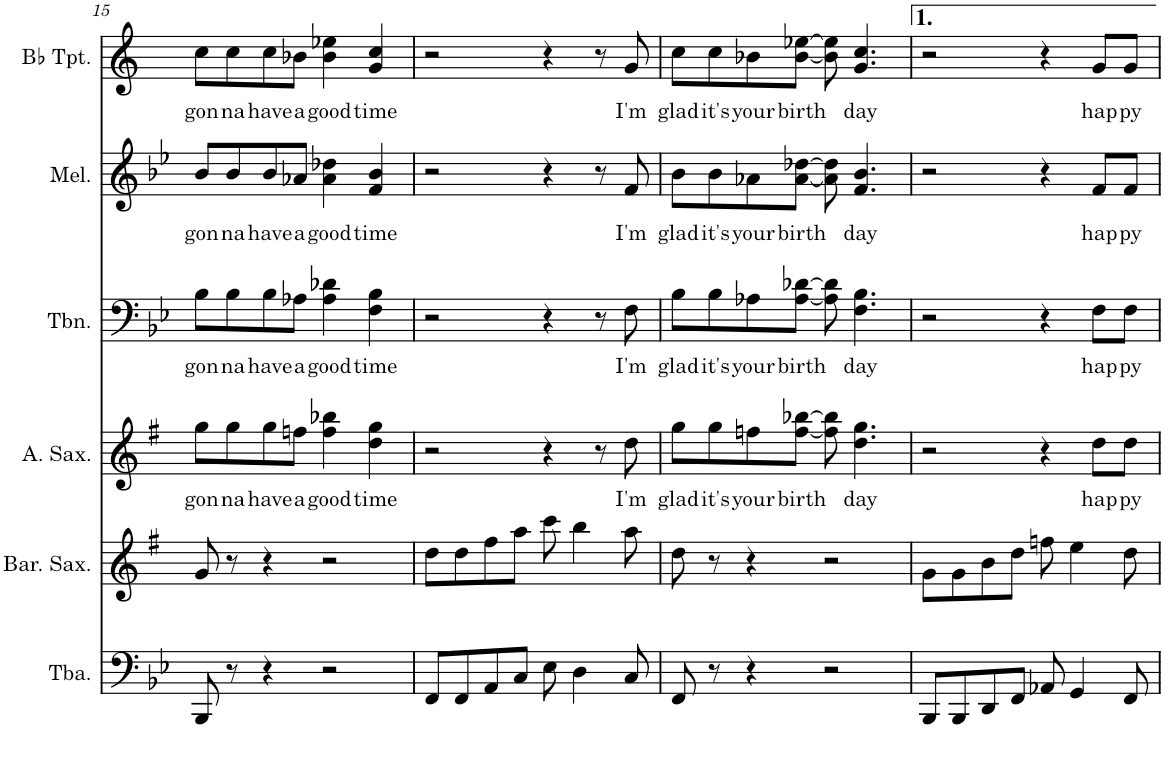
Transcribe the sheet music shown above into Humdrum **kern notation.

**kern	**kern	**kern	**text	**kern	**text	**kern	**text	**kern	**text
*part6	*part5	*part4	*part4	*part3	*part3	*part2	*part2	*part1	*part1
*staff6	*staff5	*staff4	*staff4	*staff3	*staff3	*staff2	*staff2	*staff1	*staff1
*I"Tuba	*I"Baritone Saxophone	*I"Alto Saxophone	*	*I"Trombone	*	*I"Melodica	*	*I"Bb Trumpet	*
*I'Tba.	*I'Bar. Sax.	*I'A. Sax.	*	*I'Tbn.	*	*I'Mel.	*	*I'Bb Tpt.	*
!!LO:PB:g=z
*clefF4	*clefG2	*clefG2	*	*clefF4	*	*clefG2	*	*clefG2	*
*	*Trd12c21	*Trd5c9	*	*	*	*	*	*Trd1c2	*
*k[b-e-]	*k[f#]	*k[f#]	*	*k[b-e-]	*	*k[b-e-]	*	*k[]	*
*M4/4	*M4/4	*M4/4	*	*M4/4	*	*M4/4	*	*M4/4	*
=15	=15	=15	=15	=15	=15	=15	=15	=15	=15
!	!	!	!LO:LY:b	!	!LO:LY:b	!	!LO:LY:b	!	!LO:LY:b
8BBB-/	8g/	8gg\L	gon	8B-\L	gon	8b-/L	gon	8cc\L	gon
!	!	!	!LO:LY:b	!	!LO:LY:b	!	!LO:LY:b	!	!LO:LY:b
8r	8r	8gg\	na	8B-\	na	8b-/	na	8cc\	na
!	!	!	!LO:LY:b	!	!LO:LY:b	!	!LO:LY:b	!	!LO:LY:b
4r	4r	8gg\	have	8B-\	have	8b-/	have	8cc\	have
!	!	!	!LO:LY:b	!	!LO:LY:b	!	!LO:LY:b	!	!LO:LY:b
.	.	8ffn\J	a	8A-X\J	a	8a-X/J	a	8b-X\J	a
!	!	!	!LO:LY:b	!	!LO:LY:b	!	!LO:LY:b	!	!LO:LY:b
2r	2r	4ff\ 4bb-X\	good	4A-\ 4d-X\	good	4a-\ 4dd-X\	good	4b-\ 4ee-X\	good
!	!	!	!LO:LY:b	!	!LO:LY:b	!	!LO:LY:b	!	!LO:LY:b
.	.	4dd\ 4gg\	time	4F\ 4B-\	time	4f/ 4b-/	time	4g/ 4cc/	time
=16	=16	=16	=16	=16	=16	=16	=16	=16	=16
8FF/L	8dd\L	2r	.	2r	.	2r	.	2r	.
8FF/	8dd\	.	.	.	.	.	.	.	.
8AA/	8ff#\	.	.	.	.	.	.	.	.
8C/J	8aa\J	.	.	.	.	.	.	.	.
8E-\	8ccc\	4r	.	4r	.	4r	.	4r	.
4D\	4bb\	.	.	.	.	.	.	.	.
.	.	8r	.	8r	.	8r	.	8r	.
!	!	!	!LO:LY:b	!	!LO:LY:b	!	!LO:LY:b	!	!LO:LY:b
8C/	8aa\	8dd\	I'm	8F\	I'm	8f/	I'm	8g/	I'm
=17	=17	=17	=17	=17	=17	=17	=17	=17	=17
!	!	!	!LO:LY:b	!	!LO:LY:b	!	!LO:LY:b	!	!LO:LY:b
8FF/	8dd\	8gg\L	glad	8B-\L	glad	8b-\L	glad	8cc\L	glad
!	!	!	!LO:LY:b	!	!LO:LY:b	!	!LO:LY:b	!	!LO:LY:b
8r	8r	8gg\	it's	8B-\	it's	8b-\	it's	8cc\	it's
!	!	!	!LO:LY:b	!	!LO:LY:b	!	!LO:LY:b	!	!LO:LY:b
4r	4r	8ffn\	your	8A-X\	your	8a-X\	your	8b-X\	your
!	!	!	!LO:LY:b	!	!LO:LY:b	!	!LO:LY:b	!	!LO:LY:b
.	.	[8ff\ [8bb-X\J	birth	[8A-\ [8d-X\J	birth	[8a-\ [8dd-X\J	birth	[8b-\ [8ee-X\J	birth
2r	2r	8ff\] 8bb-\]	.	8A-\] 8d-\]	.	8a-\] 8dd-\]	.	8b-\] 8ee-\]	.
!	!	!	!LO:LY:b	!	!LO:LY:b	!	!LO:LY:b	!	!LO:LY:b
.	.	4.dd\ 4.gg\	day	4.F\ 4.B-\	day	4.f/ 4.b-/	day	4.g/ 4.cc/	day
=18	=18	=18	=18	=18	=18	=18	=18	=18	=18
8BBB-/L	8g\L	2r	.	2r	.	2r	.	2r	.
8BBB-/	8g\	.	.	.	.	.	.	.	.
8DD/	8b\	.	.	.	.	.	.	.	.
8FF/J	8dd\J	.	.	.	.	.	.	.	.
8AA-X/	8ffn\	4r	.	4r	.	4r	.	4r	.
4GG/	4ee\	.	.	.	.	.	.	.	.
!	!	!	!LO:LY:b	!	!LO:LY:b	!	!LO:LY:b	!	!LO:LY:b
.	.	8dd\L	hap	8F\L	hap	8f/L	hap	8g/L	hap
!	!	!	!LO:LY:b	!	!LO:LY:b	!	!LO:LY:b	!	!LO:LY:b
8FF/	8dd\	8dd\J	py	8F\J	py	8f/J	py	8g/J	py
=	=	=	=	=	=	=	=	=	=
*-	*-	*-	*-	*-	*-	*-	*-	*-	*-
